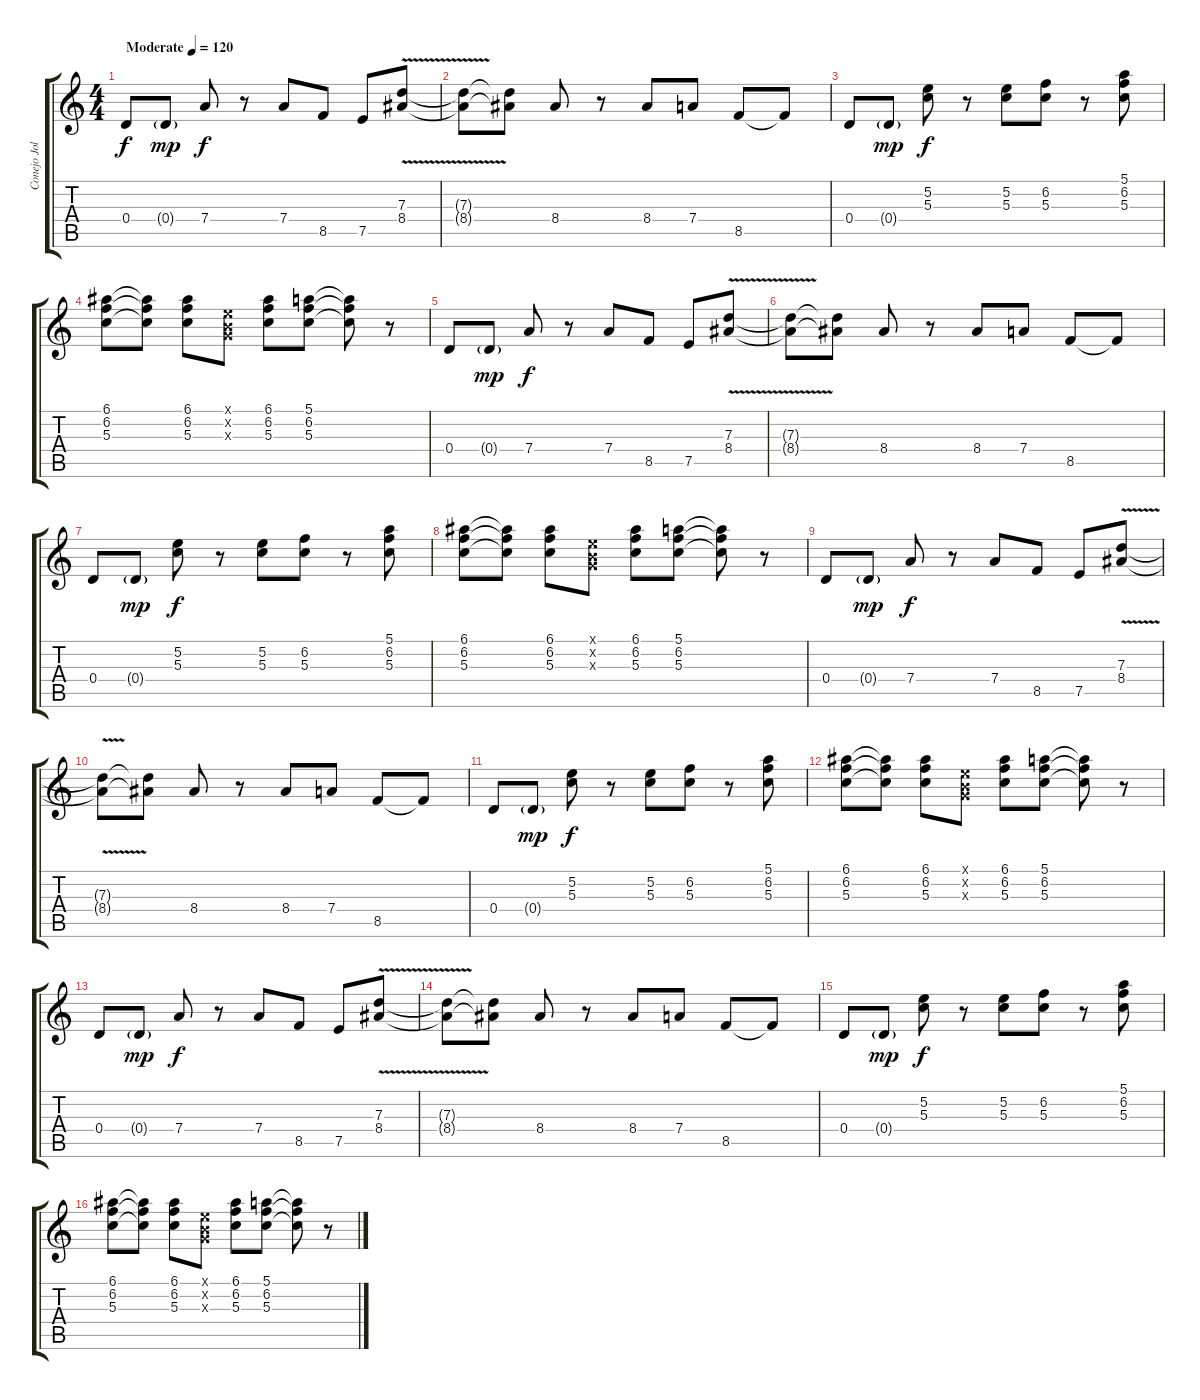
\track ("Conejo Jolivet" "Conejo Jol") {instrument electricguitarclean}
\staff {score tabs}
\tuning (E4 B3 G3 D3 A2 E2) {hide}
\ts (4 4)
\tempo (120 "Moderate")
\clef g2
\ks c
0.4.8{dy f volume 11 instrument electricguitarclean} 0.4{g}.8{dy mp} 7.4.8{dy f} r.8 7.4.8 8.5.8 7.5.8 (7.3{v} 8.4{v}).8 |
(7.3{t} 8.4{t}).8 (7.3{t} 8.4{t}).8 8.4.8 r.8 8.4.8 7.4.8 8.5.8 8.5{t}.8 |
0.4.8{volume 9} 0.4{g}.8{dy mp} (5.2 5.3).8{dy f} r.8 (5.2 5.3).8 (6.2 5.3).8 r.8 (5.1 6.2 5.3).8 |
(6.1 6.2 5.3).8 (6.1{t} 6.2{t} 5.3{t}).8 (6.1 6.2 5.3).8 (0.1{x} 0.2{x} 0.3{x}).8 (6.1 6.2 5.3).8 (5.1 6.2 5.3).8 (5.1{t} 6.2{t} 5.3{t}).8 r.8 |
0.4.8 0.4{g}.8{dy mp} 7.4.8{dy f} r.8 7.4.8 8.5.8 7.5.8 (7.3{v} 8.4{v}).8 |
(7.3{t} 8.4{t}).8 (7.3{t} 8.4{t}).8 8.4.8 r.8 8.4.8 7.4.8 8.5.8 8.5{t}.8 |
0.4.8 0.4{g}.8{dy mp} (5.2 5.3).8{dy f} r.8 (5.2 5.3).8 (6.2 5.3).8 r.8 (5.1 6.2 5.3).8 |
(6.1 6.2 5.3).8 (6.1{t} 6.2{t} 5.3{t}).8 (6.1 6.2 5.3).8 (0.1{x} 0.2{x} 0.3{x}).8 (6.1 6.2 5.3).8 (5.1 6.2 5.3).8 (5.1{t} 6.2{t} 5.3{t}).8 r.8 |
0.4.8 0.4{g}.8{dy mp} 7.4.8{dy f} r.8 7.4.8 8.5.8 7.5.8 (7.3{v} 8.4{v}).8 |
(7.3{t} 8.4{t}).8 (7.3{t} 8.4{t}).8 8.4.8 r.8 8.4.8 7.4.8 8.5.8 8.5{t}.8 |
0.4.8 0.4{g}.8{dy mp} (5.2 5.3).8{dy f} r.8 (5.2 5.3).8 (6.2 5.3).8 r.8 (5.1 6.2 5.3).8 |
(6.1 6.2 5.3).8 (6.1{t} 6.2{t} 5.3{t}).8 (6.1 6.2 5.3).8 (0.1{x} 0.2{x} 0.3{x}).8 (6.1 6.2 5.3).8 (5.1 6.2 5.3).8 (5.1{t} 6.2{t} 5.3{t}).8 r.8 |
0.4.8 0.4{g}.8{dy mp} 7.4.8{dy f} r.8 7.4.8 8.5.8 7.5.8 (7.3{v} 8.4{v}).8 |
(7.3{t} 8.4{t}).8 (7.3{t} 8.4{t}).8 8.4.8 r.8 8.4.8 7.4.8 8.5.8 8.5{t}.8 |
0.4.8 0.4{g}.8{dy mp} (5.2 5.3).8{dy f} r.8 (5.2 5.3).8 (6.2 5.3).8 r.8 (5.1 6.2 5.3).8 |
(6.1 6.2 5.3).8 (6.1{t} 6.2{t} 5.3{t}).8 (6.1 6.2 5.3).8 (0.1{x} 0.2{x} 0.3{x}).8 (6.1 6.2 5.3).8 (5.1 6.2 5.3).8 (5.1{t} 6.2{t} 5.3{t}).8 r.8
